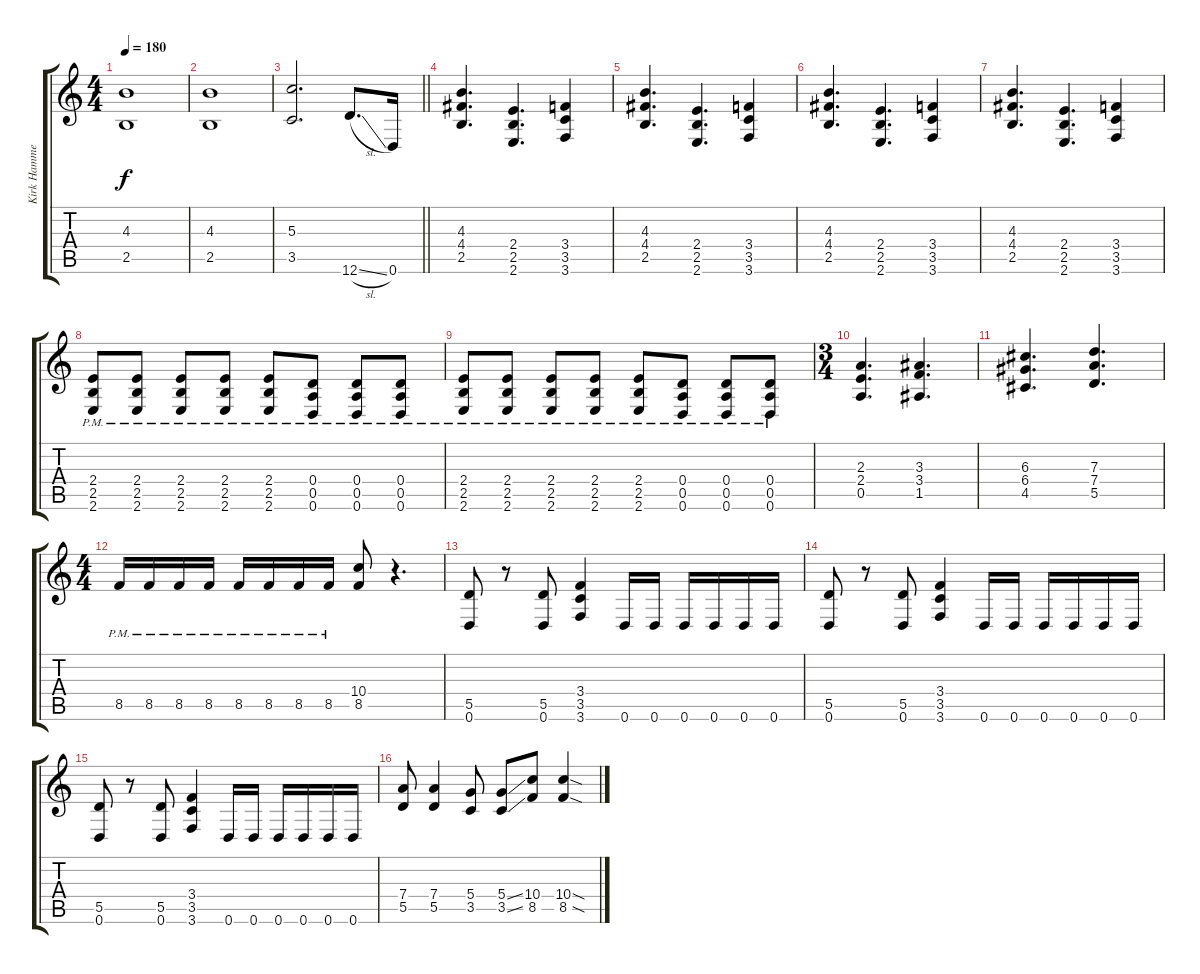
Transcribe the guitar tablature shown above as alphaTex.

\track ("Kirk Hammett Guitar" "Kirk Hamme") {instrument distortionguitar}
\staff {score tabs}
\tuning (E4 B3 G3 D3 A2 D2) {hide}
\ts (4 4)
\tempo 180
\clef g2
\ks c
(4.3 2.5).1{dy f} |
(4.3 2.5).1 |
\barLineRight lightlight
(5.3 3.5).2{d} 12.6{sl}.8{d} 0.6.16 |
\section ("" "")
(4.3 4.4 2.5).4{d} (2.4 2.5 2.6).4{d} (3.4 3.5 3.6).4 |
(4.3 4.4 2.5).4{d} (2.4 2.5 2.6).4{d} (3.4 3.5 3.6).4 |
(4.3 4.4 2.5).4{d} (2.4 2.5 2.6).4{d} (3.4 3.5 3.6).4 |
(4.3 4.4 2.5).4{d} (2.4 2.5 2.6).4{d} (3.4 3.5 3.6).4 |
(2.4{pm} 2.5{pm} 2.6{pm}).8 (2.4{pm} 2.5{pm} 2.6{pm}).8 (2.4{pm} 2.5{pm} 2.6{pm}).8 (2.4{pm} 2.5{pm} 2.6{pm}).8 (2.4{pm} 2.5{pm} 2.6{pm}).8 (0.4{pm} 0.5{pm} 0.6{pm}).8 (0.4{pm} 0.5{pm} 0.6{pm}).8 (0.4{pm} 0.5{pm} 0.6{pm}).8 |
(2.4{pm} 2.5{pm} 2.6{pm}).8 (2.4{pm} 2.5{pm} 2.6{pm}).8 (2.4{pm} 2.5{pm} 2.6{pm}).8 (2.4{pm} 2.5{pm} 2.6{pm}).8 (2.4{pm} 2.5{pm} 2.6{pm}).8 (0.4{pm} 0.5{pm} 0.6{pm}).8 (0.4{pm} 0.5{pm} 0.6{pm}).8 (0.4{pm} 0.5{pm} 0.6{pm}).8 |
\ts (3 4)
(2.3 2.4 0.5).4{d} (3.3 3.4 1.5).4{d} |
(6.3 6.4 4.5).4{d} (7.3 7.4 5.5).4{d} |
\ts (4 4)
8.5{pm}.16 8.5{pm}.16 8.5{pm}.16 8.5{pm}.16 8.5{pm}.16 8.5{pm}.16 8.5{pm}.16 8.5{pm}.16 (10.4 8.5).8 r.4{d} |
(5.5 0.6).8 r.8 (5.5 0.6).8 (3.4 3.5 3.6).4 0.6.16 0.6.16 0.6.16 0.6.16 0.6.16 0.6.16 |
(5.5 0.6).8 r.8 (5.5 0.6).8 (3.4 3.5 3.6).4 0.6.16 0.6.16 0.6.16 0.6.16 0.6.16 0.6.16 |
(5.5 0.6).8 r.8 (5.5 0.6).8 (3.4 3.5 3.6).4 0.6.16 0.6.16 0.6.16 0.6.16 0.6.16 0.6.16 |
(7.4 5.5).8 (7.4 5.5).4 (5.4 3.5).8 (5.4{ss} 3.5{ss}).8 (10.4 8.5).8 (10.4{sod} 8.5{sod}).4
